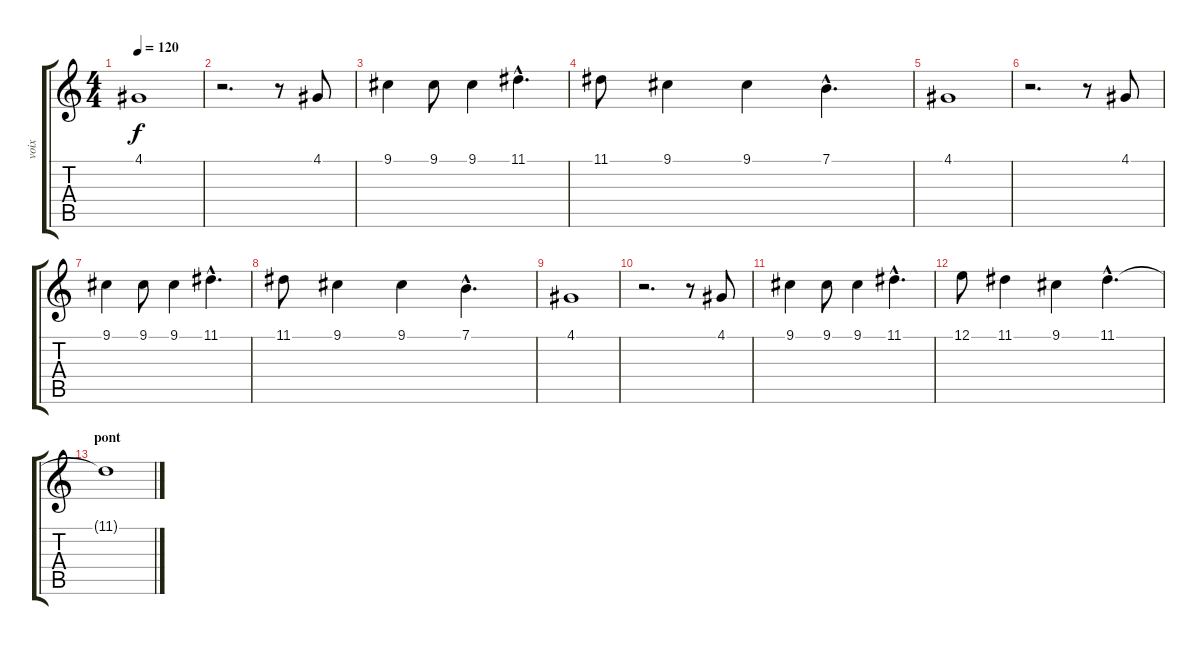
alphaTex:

\track ("voix" "voix") {instrument synthvoice}
\staff {score tabs}
\tuning (E4 B3 G3 D3 A2 E2) {hide}
\ts (4 4)
\tempo 120
\clef g2
\ks c
4.1.1{dy f} |
r.2{d} r.8 4.1.8 |
9.1.4 9.1.8 9.1.4 11.1{hac}.4{d} |
11.1.8 9.1.4 9.1.4 7.1{hac}.4{d} |
4.1.1 |
r.2{d} r.8 4.1.8 |
9.1.4 9.1.8 9.1.4 11.1{hac}.4{d} |
11.1.8 9.1.4 9.1.4 7.1{hac}.4{d} |
4.1.1 |
r.2{d} r.8 4.1.8 |
9.1.4 9.1.8 9.1.4 11.1{hac}.4{d} |
12.1.8 11.1.4 9.1.4 11.1{hac}.4{d} |
\section ("" "pont")
11.1{t}.1
